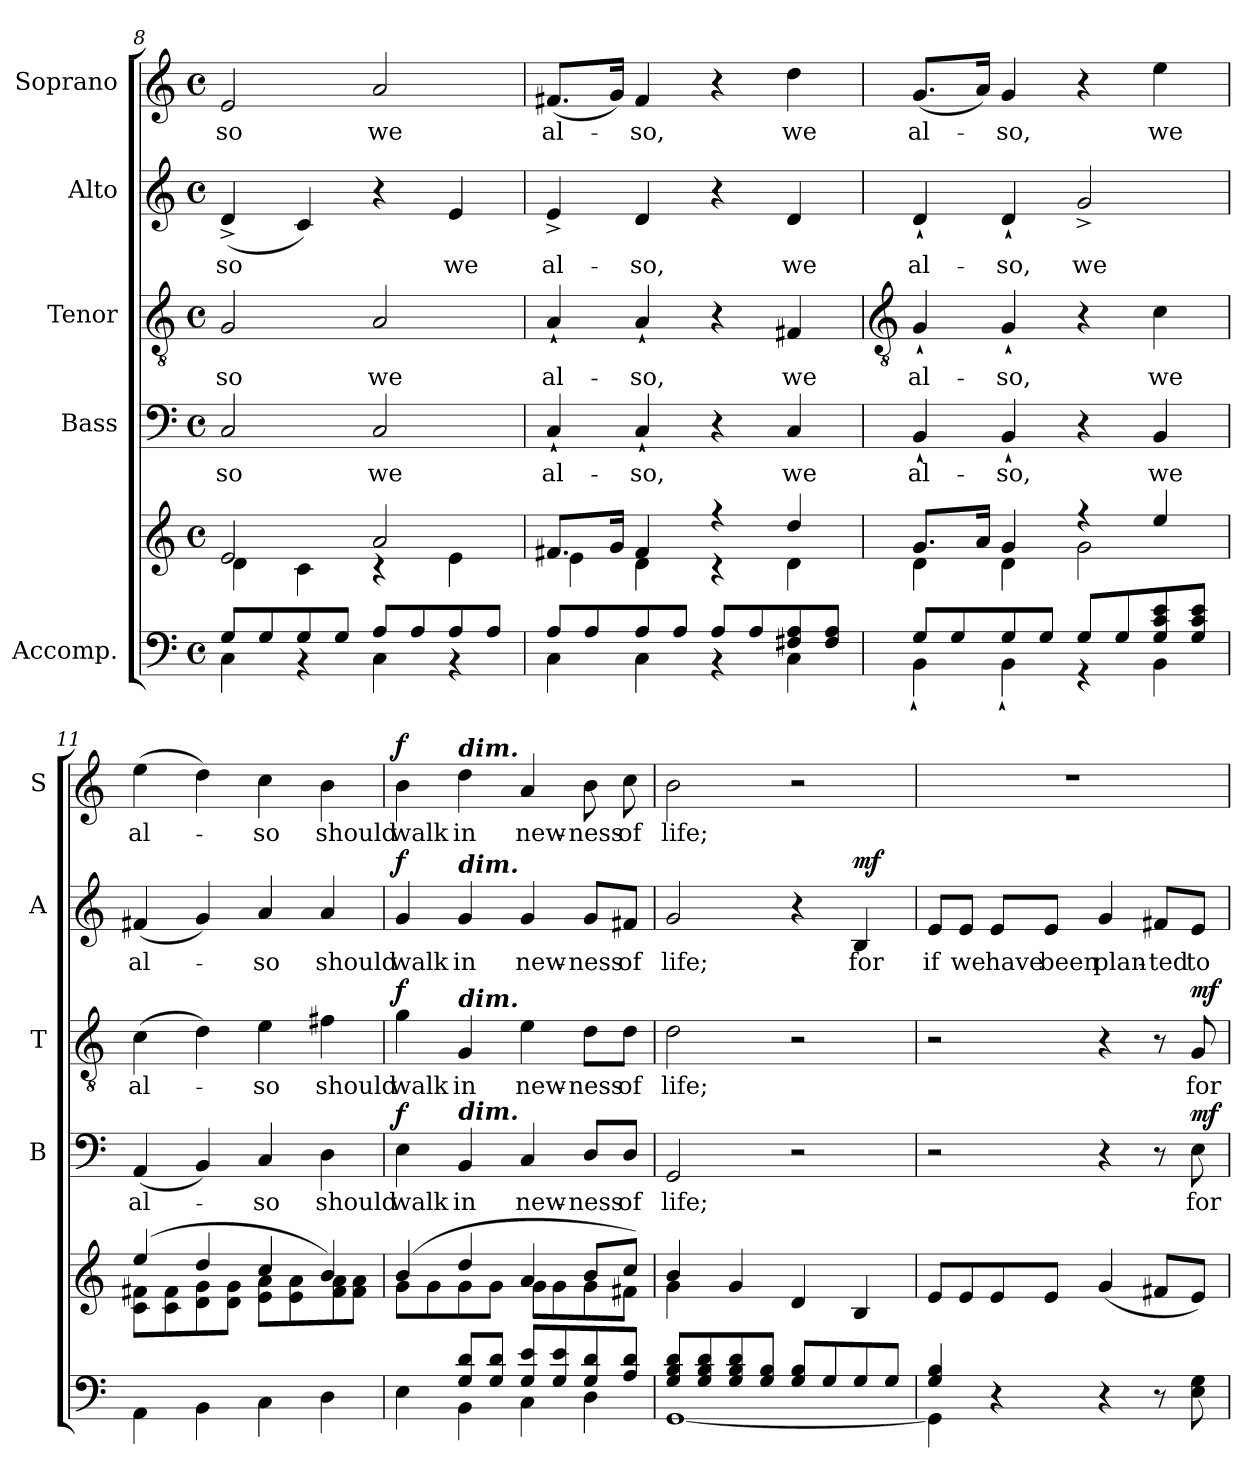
**kern	**kern	**kern	**text	**dynam	**kern	**text	**dynam	**kern	**text	**dynam	**kern	**text	**dynam
*part5	*part5	*part4	*part4	*part4	*part3	*part3	*part3	*part2	*part2	*part2	*part1	*part1	*part1
*staff6	*staff5	*staff4	*staff4	*staff4	*staff3	*staff3	*staff3	*staff2	*staff2	*staff2	*staff1	*staff1	*staff1
*I"Accomp.	*	*I"Bass	*	*	*I"Tenor	*	*	*I"Alto	*	*	*I"Soprano	*	*
*	*	*I'B	*	*	*I'T	*	*	*I'A	*	*	*I'S	*	*
*clefF4	*clefG2	*clefF4	*	*	*clefGv2	*	*	*clefG2	*	*	*clefG2	*	*
*k[]	*k[]	*k[]	*	*	*k[]	*	*	*k[]	*	*	*k[]	*	*
*C:	*C:	*C:	*	*	*C:	*	*	*C:	*	*	*C:	*	*
*M4/4	*M4/4	*M4/4	*	*	*M4/4	*	*	*M4/4	*	*	*M4/4	*	*
*met(c)	*met(c)	*met(c)	*	*	*met(c)	*	*	*met(c)	*	*	*met(c)	*	*
=8	=8	=8	=8	=8	=8	=8	=8	=8	=8	=8	=8	=8	=8
*^	*^	*	*	*	*	*	*	*	*	*	*	*	*
!	!	!	!	!	!LO:LY:b	!	!	!LO:LY:b	!	!	!LO:LY:b	!	!	!LO:LY:b	!
8G/L	4C\	2e	4d\	2C	so	.	2G	so	.	(<4d^	so	.	2e	so	.
8G/	.	.	.	.	.	.	.	.	.	.	.	.	.	.	.
8G/	4r	.	4c\	.	.	.	.	.	.	4c)	.	.	.	.	.
8G/J	.	.	.	.	.	.	.	.	.	.	.	.	.	.	.
!	!	!	!	!	!LO:LY:b	!	!	!LO:LY:b	!	!	!	!	!	!LO:LY:b	!
8A/L	4C\	2a	4r	2C	we	.	2A	we	.	4r	.	.	2a	we	.
8A/	.	.	.	.	.	.	.	.	.	.	.	.	.	.	.
!	!	!	!	!	!	!	!	!	!	!	!LO:LY:b	!	!	!	!
8A/	4r	.	4e\	.	.	.	.	.	.	4e	we	.	.	.	.
8A/J	.	.	.	.	.	.	.	.	.	.	.	.	.	.	.
=9	=9	=9	=9	=9	=9	=9	=9	=9	=9	=9	=9	=9	=9	=9	=9
!	!	!	!	!	!LO:LY:b	!	!	!LO:LY:b	!	!	!LO:LY:b	!	!	!LO:LY:b	!
8A/L	4C\	8.f#XL	4e\	4C`	al-	.	4A`	al-	.	4e^	al-	.	(<8.f#XL	al-	.
8A/	.	.	.	.	.	.	.	.	.	.	.	.	.	.	.
.	.	16gJ	.	.	.	.	.	.	.	.	.	.	16gJ)	.	.
!	!	!	!	!	!LO:LY:b	!	!	!LO:LY:b	!	!	!LO:LY:b	!	!	!LO:LY:b	!
8A/	4C\	4f#	4d\	4C`	-so,	.	4A`	-so,	.	4d	-so,	.	4f#	so,	.
8A/J	.	.	.	.	.	.	.	.	.	.	.	.	.	.	.
8A/L	4r	4r	4r	4r	.	.	4r	.	.	4r	.	.	4r	.	.
8A/	.	.	.	.	.	.	.	.	.	.	.	.	.	.	.
!	!	!	!	!	!LO:LY:b	!	!	!LO:LY:b	!	!	!LO:LY:b	!	!	!LO:LY:b	!
8F#X/ 8A/	4C\	4dd/	4d\	4C	we	.	4F#X	we	.	4d	we	.	4dd	we	.
8F#/ 8A/J	.	.	.	.	.	.	.	.	.	.	.	.	.	.	.
!!LO:LB:g=z
=10	=10	=10	=10	=10	=10	=10	=10	=10	=10	=10	=10	=10	=10	=10	=10
*	*	*	*	*	*	*	*clefGv2	*	*	*	*	*	*	*	*
!	!	!	!	!	!LO:LY:b	!	!	!LO:LY:b	!	!	!LO:LY:b	!	!	!LO:LY:b	!
8G/L	4BB`\	8.g/L	4d\	4BB`	al-	.	4G`	al-	.	4d`	al-	.	(<8.gL	al-	.
8G/	.	.	.	.	.	.	.	.	.	.	.	.	.	.	.
.	.	16a/J	.	.	.	.	.	.	.	.	.	.	16aJ)	.	.
!	!	!	!	!	!LO:LY:b	!	!	!LO:LY:b	!	!	!LO:LY:b	!	!	!LO:LY:b	!
8G/	4BB`\	4g/	4d\	4BB`	-so,	.	4G`	-so,	.	4d`	-so,	.	4g	so,	.
8G/J	.	.	.	.	.	.	.	.	.	.	.	.	.	.	.
!	!	!	!	!	!	!	!	!	!	!	!LO:LY:b	!	!	!	!
8G/L	4r	4r	2g\	4r	.	.	4r	.	.	2g^	we	.	4r	.	.
8G/	.	.	.	.	.	.	.	.	.	.	.	.	.	.	.
!	!	!	!	!	!LO:LY:b	!	!	!LO:LY:b	!	!	!	!	!	!LO:LY:b	!
8G/ 8c/ 8e/	4BB\	4ee/	.	4BB	we	.	4c	we	.	.	.	.	4ee	we	.
8G/ 8c/ 8e/J	.	.	.	.	.	.	.	.	.	.	.	.	.	.	.
=11	=11	=11	=11	=11	=11	=11	=11	=11	=11	=11	=11	=11	=11	=11	=11
!	!	!	!	!	!LO:LY:b	!	!	!LO:LY:b	!	!	!LO:LY:b	!	!	!LO:LY:b	!
1ryy	4AA\	(>4ee/	8c\ 8f#X\L	(<4AA	al-	.	(>4c	al-	.	(<4f#X	al-	.	(>4ee	al-	.
.	.	.	8c\ 8f#\	.	.	.	.	.	.	.	.	.	.	.	.
.	4BB\	4dd/	8d\ 8g\	4BB)	.	.	4d)	.	.	4g)	.	.	4dd)	.	.
.	.	.	8d\ 8g\J	.	.	.	.	.	.	.	.	.	.	.	.
!	!	!	!	!	!LO:LY:b	!	!	!LO:LY:b	!	!	!LO:LY:b	!	!	!LO:LY:b	!
.	4C\	4cc/	8e\ 8a\L	4C	so	.	4e	so	.	4a	so	.	4cc	so	.
.	.	.	8e\ 8a\	.	.	.	.	.	.	.	.	.	.	.	.
!	!	!	!	!	!LO:LY:b	!	!	!LO:LY:b	!	!	!LO:LY:b	!	!	!LO:LY:b	!
.	4D\	4b/)	8f#\ 8a\	4D	should	.	4f#X	should	.	4a	should	.	4b	should	.
.	.	.	8f#\ 8a\J	.	.	.	.	.	.	.	.	.	.	.	.
=12	=12	=12	=12	=12	=12	=12	=12	=12	=12	=12	=12	=12	=12	=12	=12
!	!	!	!	!	!LO:LY:b	!LO:DY:b	!	!LO:LY:b	!LO:DY:b	!	!LO:LY:b	!LO:DY:b	!	!LO:LY:b	!LO:DY:b
4ryy	4E\	(>4b/	8g\L	4E	walk	f	4g	walk	f	4g	walk	f	4b	walk	f
.	.	.	8g\	.	.	.	.	.	.	.	.	.	.	.	.
!	!	!	!	!	!	!	!	!	!	!	!	!	!LO:TX:a:Bi:t=dim.	!	!
!	!	!	!	!	!	!	!	!	!	!LO:TX:a:Bi:t=dim.	!	!	!	!	!
!	!	!	!	!	!	!	!LO:TX:a:Bi:t=dim.	!	!	!	!	!	!	!	!
!	!	!	!	!LO:TX:a:Bi:t=dim.	!	!	!	!	!	!	!	!	!	!	!
!	!	!	!	!	!LO:LY:b	!	!	!LO:LY:b	!	!	!LO:LY:b	!	!	!LO:LY:b	!
8G/ 8d/L	4BB\	4dd/	8g\	4BB	in	.	4G	in	.	4g	in	.	4dd	in	.
8G/ 8d/J	.	.	8g\J	.	.	.	.	.	.	.	.	.	.	.	.
!	!	!	!	!	!LO:LY:b	!	!	!LO:LY:b	!	!	!LO:LY:b	!	!	!LO:LY:b	!
8G/ 8e/L	4C\	4a/	8g\L	4C	new-	.	4e	new-	.	4g	new-	.	4a	new-	.
8G/ 8e/	.	.	8g\	.	.	.	.	.	.	.	.	.	.	.	.
!	!	!	!	!	!LO:LY:b	!	!	!LO:LY:b	!	!	!LO:LY:b	!	!	!LO:LY:b	!
8G/ 8d/	4D\	8b/L	8g\	8D/L	-ness	.	8d\L	-ness	.	8g/L	-ness	.	8b	-ness	.
!	!	!	!	!	!LO:LY:b	!	!	!LO:LY:b	!	!	!LO:LY:b	!	!	!LO:LY:b	!
8A/ 8d/J	.	8cc/J)	8f#X\J	8D/J	of	.	8d\J	of	.	8f#X/J	of	.	8cc	of	.
=13	=13	=13	=13	=13	=13	=13	=13	=13	=13	=13	=13	=13	=13	=13	=13
!	!	!	!	!	!LO:LY:b	!	!	!LO:LY:b	!	!	!LO:LY:b	!	!	!LO:LY:b	!
8G/ 8B/ 8d/L	[1GG\	4b/	4g\	2GG	life;	.	2d	life;	.	2g	life;	.	2b	life;	.
8G/ 8B/ 8d/	.	.	.	.	.	.	.	.	.	.	.	.	.	.	.
8G/ 8B/ 8d/	.	4g/	2.ryy	.	.	.	.	.	.	.	.	.	.	.	.
8G/ 8B/J	.	.	.	.	.	.	.	.	.	.	.	.	.	.	.
8G/ 8B/L	.	4d/	.	2r	.	.	2r	.	.	4r	.	.	2r	.	.
8G/	.	.	.	.	.	.	.	.	.	.	.	.	.	.	.
!	!	!	!	!	!	!	!	!	!	!	!LO:LY:b	!LO:DY:b	!	!	!
8G/	.	4B/	.	.	.	.	.	.	.	4B	for	mf	.	.	.
8G/J	.	.	.	.	.	.	.	.	.	.	.	.	.	.	.
*	*	*v	*v	*	*	*	*	*	*	*	*	*	*	*	*
=14	=14	=14	=14	=14	=14	=14	=14	=14	=14	=14	=14	=14	=14	=14
!	!	!	!	!	!	!	!	!	!	!LO:LY:b	!	!	!	!
4G/ 4B/	4GG\]	8e/L	2r	.	.	2r	.	.	8e/L	if	.	1r	.	.
!	!	!	!	!	!	!	!	!	!	!LO:LY:b	!	!	!	!
.	.	8e/	.	.	.	.	.	.	8e/J	we	.	.	.	.
!	!	!	!	!	!	!	!	!	!	!LO:LY:b	!	!	!	!
2.ryy	4r	8e/	.	.	.	.	.	.	8e/L	have	.	.	.	.
!	!	!	!	!	!	!	!	!	!	!LO:LY:b	!	!	!	!
.	.	8e/J	.	.	.	.	.	.	8e/J	been	.	.	.	.
!	!	!	!	!	!	!	!	!	!	!LO:LY:b	!	!	!	!
.	4r	(>4g/	4r	.	.	4r	.	.	4g	plan-	.	.	.	.
!	!	!	!	!	!	!	!	!	!	!LO:LY:b	!	!	!	!
.	8r	8f#X/L	8r	.	.	8r	.	.	8f#X/L	-ted	.	.	.	.
!	!	!	!	!LO:LY:b	!LO:DY:b	!	!LO:LY:b	!LO:DY:b	!	!LO:LY:b	!	!	!	!
.	8E\ 8G\	8e/J)	8E	for	mf	8G	for	mf	8e/J	to-	.	.	.	.
*v	*v	*	*	*	*	*	*	*	*	*	*	*	*	*
=	=	=	=	=	=	=	=	=	=	=	=	=	=
*-	*-	*-	*-	*-	*-	*-	*-	*-	*-	*-	*-	*-	*-
